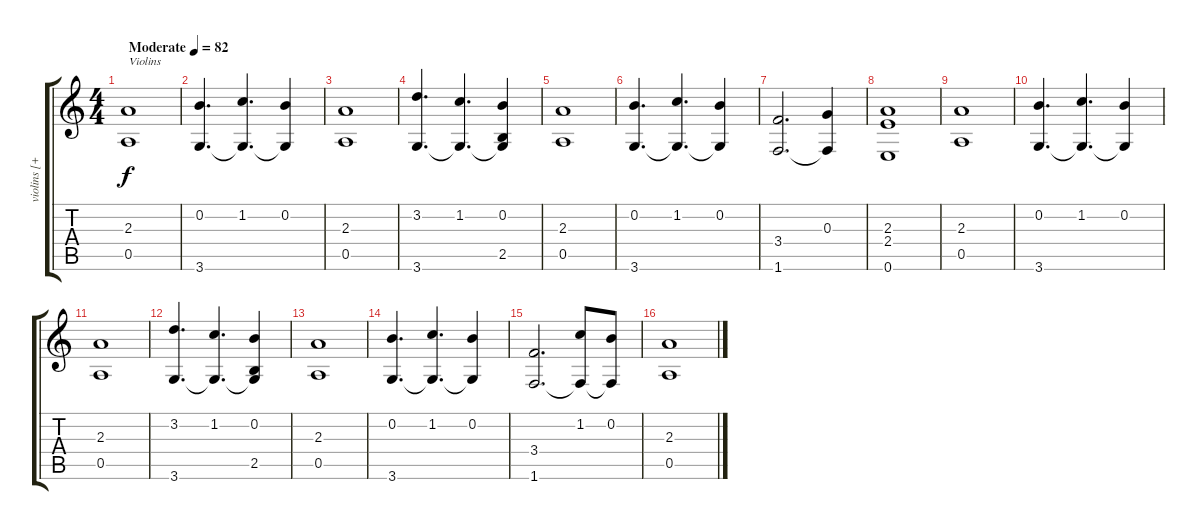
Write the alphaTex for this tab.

\track ("violins [+ synth]" "violins [+") {instrument contrabass}
\staff {score tabs}
\tuning (E4 B3 G3 D3 A2 E2) {hide}
\ts (4 4)
\tempo (82 "Moderate")
\clef g2
\ks c
(2.3 0.5).1{txt "Violins" dy f instrument contrabass} |
(0.2 3.6).4{d} (1.2 3.6{t}).4{d} (0.2 3.6{t}).4 |
(2.3 0.5).1 |
(3.2 3.6).4{d} (1.2 3.6{t}).4{d} (0.2 2.5 3.6{t}).4 |
(2.3 0.5).1 |
(0.2 3.6).4{d} (1.2 3.6{t}).4{d} (0.2 3.6{t}).4 |
(3.4 1.6).2{d} (0.3 1.6{t}).4 |
(2.3 2.4 0.6).1 |
(2.3 0.5).1 |
(0.2 3.6).4{d} (1.2 3.6{t}).4{d} (0.2 3.6{t}).4 |
(2.3 0.5).1 |
(3.2 3.6).4{d} (1.2 3.6{t}).4{d} (0.2 2.5 3.6{t}).4 |
(2.3 0.5).1 |
(0.2 3.6).4{d} (1.2 3.6{t}).4{d} (0.2 3.6{t}).4 |
(3.4 1.6).2{d} (1.2 1.6{t}).8 (0.2 1.6{t}).8 |
(2.3 0.5).1
